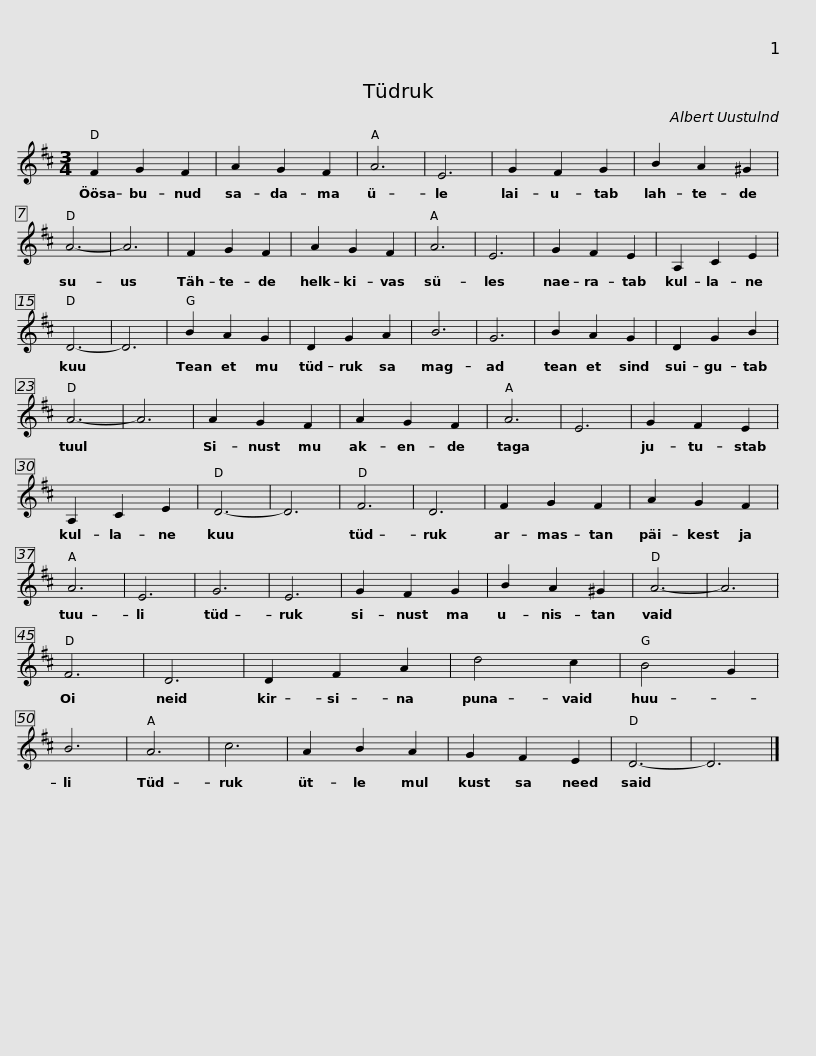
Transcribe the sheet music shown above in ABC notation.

X:1
L:1/8
M:3/4
I:linebreak $
K:D
V:1 treble
V:1
 F2 G2 F2 | A2 G2 F2 | A6 | E6 | G2 F2 G2 | %5
 B2 A2 ^G2 | A6- | A6 | F2 G2 F2 |$ A2 G2 F2 | %10
 A6 | E6 | G2 F2 E2 | A,2 C2 E2 | D6- | %15
 D6 | B2 A2 G2 | D2 G2 A2 | B6 |$ G6 | %20
 B2 A2 G2 | D2 G2 B2 | A6- | A6 | A2 G2 F2 | %25
 A2 G2 F2 | A6 | E6 | G2 F2 E2 |$ A,2 C2 E2 | %30
 D6- | D6 | F6 | D6 | F2 G2 F2 | %35
 A2 G2 F2 | A6 | E6 | G6 | E6 |$ %40
 G2 F2 G2 | B2 A2 ^G2 | A6- | A6 | F6 | %45
 D6 | D2 F2 A2 | d4 c2 | B4 G2 | B6 | %50
 A6 |$ c6 | A2 B2 A2 | G2 F2 E2 | D6- | %55
 D6 |] %56
